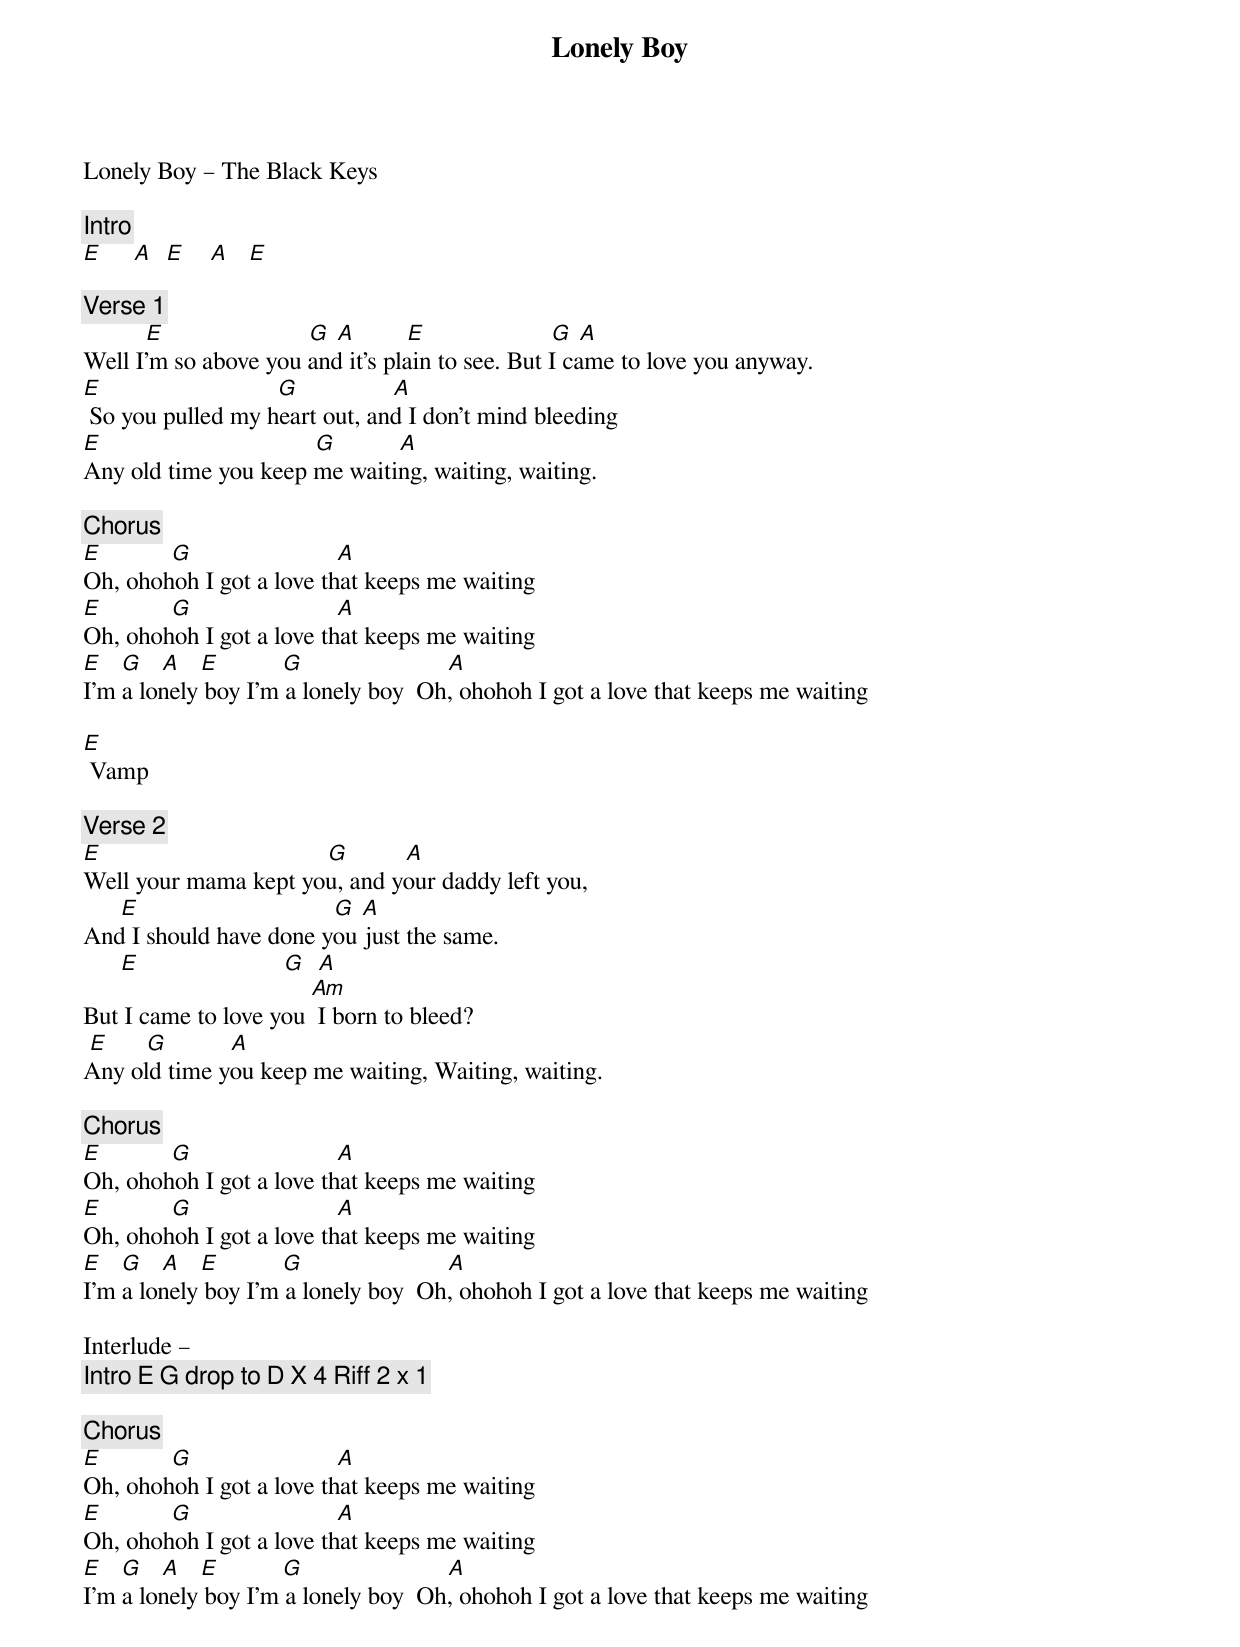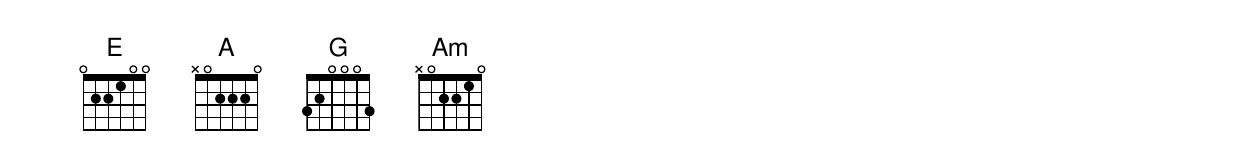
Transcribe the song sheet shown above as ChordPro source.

{title: Lonely Boy}
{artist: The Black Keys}
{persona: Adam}
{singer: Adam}
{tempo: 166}
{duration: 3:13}
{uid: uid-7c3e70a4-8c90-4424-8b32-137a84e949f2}
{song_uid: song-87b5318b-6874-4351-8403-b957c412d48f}



Lonely Boy – The Black Keys

{comment: Intro}
[E]     [A] 	[E]    [A] 		[E]

{comment: Verse 1}
         	[E]                    			[G]	[A]      		[E]                  		[G]	[A]
Well I'm so above you and it's plain to see.	But I came to love you anyway.
[E]                         			[G]               [A]
 So you pulled my heart out, and I don't mind bleeding
[E]                               			[G]         	[A]
Any old time you keep me waiting, waiting, waiting.

{comment: Chorus}
[E]         		[G]                      	[A]
Oh, ohohoh I got a love that keeps me waiting
[E]         		[G]                      	[A]
Oh, ohohoh I got a love that keeps me waiting
[E]			[G]			[A]   [E]         	[G]                      	[A]
I'm a lonely boy	I'm a lonely boy  Oh, ohohoh I got a love that keeps me waiting

[E] Vamp

{comment: Verse 2}
[E]                                				[G]         [A]
Well your mama kept you, and your daddy left you,
      [E]                            			[G]	[A]
And I should have done you just the same.
      [E]                    			[G]		[A]
But I came to love you [Am] I born to bleed?
 [E]						[G]         	[A]
Any old time you keep me waiting,	Waiting, waiting.

{comment: Chorus}
[E]         		[G]                      	[A]
Oh, ohohoh I got a love that keeps me waiting
[E]         		[G]                      	[A]
Oh, ohohoh I got a love that keeps me waiting
[E]			[G]			[A]   [E]         	[G]                      	[A]
I'm a lonely boy	I'm a lonely boy  Oh, ohohoh I got a love that keeps me waiting

Interlude –
{comment: Intro E G drop to D X 4	Riff 2 x 1}

{comment: Chorus}
[E]         		[G]                      	[A]
Oh, ohohoh I got a love that keeps me waiting
[E]         		[G]                      	[A]
Oh, ohohoh I got a love that keeps me waiting
[E]			[G]			[A]   [E]         	[G]                      	[A]
I'm a lonely boy	I'm a lonely boy  Oh, ohohoh I got a love that keeps me waiting
